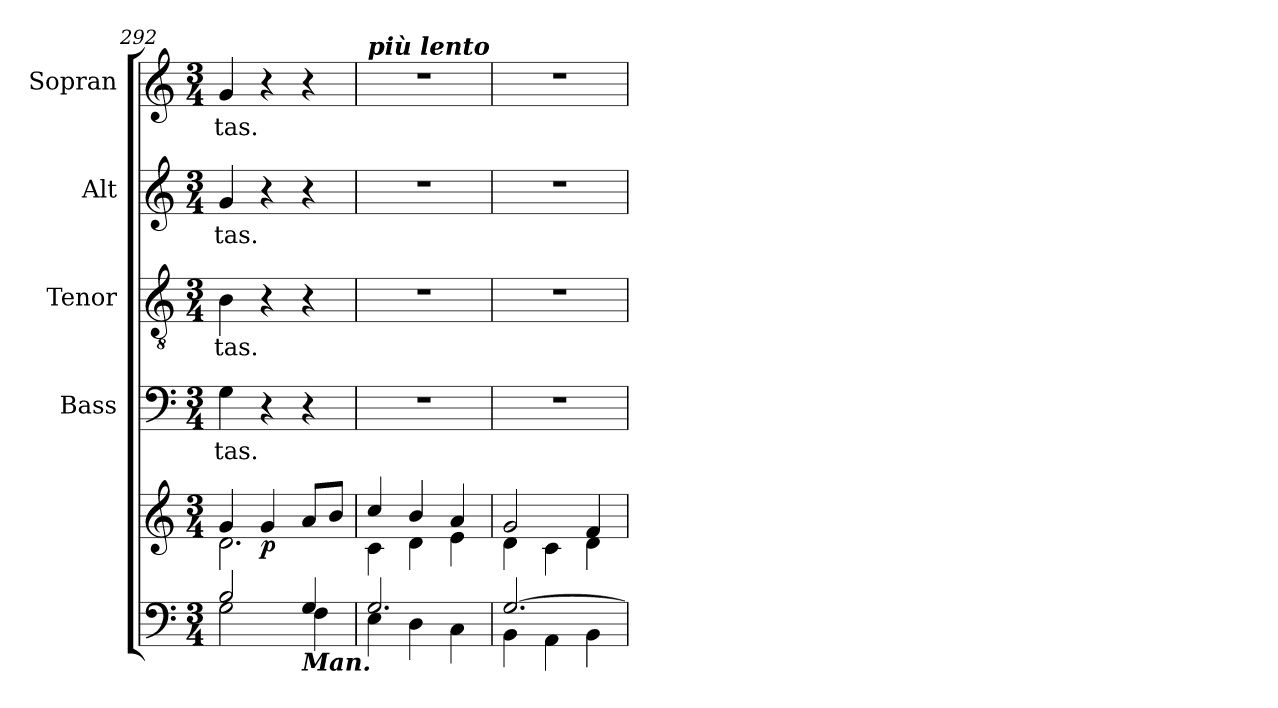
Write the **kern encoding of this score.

**kern	**kern	**dynam	**kern	**text	**kern	**text	**kern	**text	**kern	**text
*part5	*part5	*part5	*part4	*part4	*part3	*part3	*part2	*part2	*part1	*part1
*staff6	*staff5	*staff5/6	*staff4	*staff4	*staff3	*staff3	*staff2	*staff2	*staff1	*staff1
*	*	*	*I"Bass	*	*I"Tenor	*	*I"Alt	*	*I"Sopran	*
*	*	*	*I'B.	*	*I'T.	*	*I'A.	*	*I'S.	*
*clefF4	*clefG2	*	*clefF4	*	*clefGv2	*	*clefG2	*	*clefG2	*
*k[]	*k[]	*	*k[]	*	*k[]	*	*k[]	*	*k[]	*
*C:	*C:	*	*C:	*	*C:	*	*C:	*	*C:	*
*M3/4	*M3/4	*	*M3/4	*	*M3/4	*	*M3/4	*	*M3/4	*
=292	=292	=292	=292	=292	=292	=292	=292	=292	=292	=292
*^	*^	*	*	*	*	*	*	*	*	*
!	!	!	!	!	!	!LO:LY:b	!	!LO:LY:b	!	!LO:LY:b	!	!LO:LY:b
2B/	2G\	4g/	2.d\	.	4G\	-tas.	4B\	-tas.	4g/	-tas.	4g/	-tas.
!	!	!	!	!LO:DY:b	!	!	!	!	!	!	!	!
.	.	4g/	.	p	4r	.	4r	.	4r	.	4r	.
!LO:TX:b:Bi:t=Man.	!	!	!	!	!	!	!	!	!	!	!	!
4G/	4F\	8a/L	.	.	4r	.	4r	.	4r	.	4r	.
.	.	8b/J	.	.	.	.	.	.	.	.	.	.
=293	=293	=293	=293	=293	=293	=293	=293	=293	=293	=293	=293	=293
!	!	!	!	!	!	!	!	!	!	!	!LO:TX:a:Bi:t=più lento	!
2.G/	4E\	4cc/	4c\	.	2.r	.	2.r	.	2.r	.	2.r	.
.	4D\	4b/	4d\	.	.	.	.	.	.	.	.	.
.	4C\	4a/	4e\	.	.	.	.	.	.	.	.	.
=294	=294	=294	=294	=294	=294	=294	=294	=294	=294	=294	=294	=294
[>2.G/	4BB\	2g/	4d\	.	2.r	.	2.r	.	2.r	.	2.r	.
.	4AA\	.	4c\	.	.	.	.	.	.	.	.	.
.	4BB\	4f/	4d\	.	.	.	.	.	.	.	.	.
*v	*v	*	*	*	*	*	*	*	*	*	*	*
*	*v	*v	*	*	*	*	*	*	*	*	*
=	=	=	=	=	=	=	=	=	=	=
*-	*-	*-	*-	*-	*-	*-	*-	*-	*-	*-
